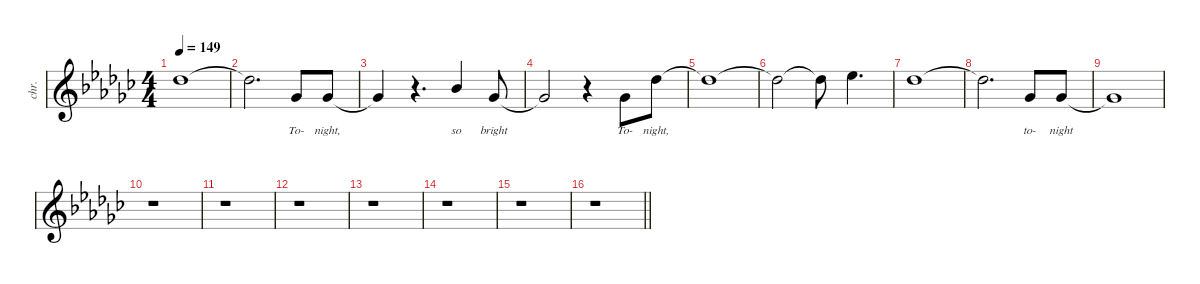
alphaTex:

\defaultSystemsLayout 4
\hideDynamics
\bracketExtendMode nobrackets
\otherSystemsTrackNameOrientation horizontal
\track ("Vocals-show" "chr.") {defaultSystemsLayout 8 instrument voiceoohs}
\staff {score}
\tuning (Eb4 Bb3 Gb3 Db3 Ab2 Eb2)
\ts (4 4)
\tempo 149
\clef g2
\ks gb
10.1{t acc b}.1{dy f beam Down} |
10.1{t acc b}.2{d beam Down} 3.1{acc b}.8{lyrics (0 "To-") lyrics (1 "") lyrics (2 "") lyrics (3 "") lyrics (4 "") dy ff beam Up} 3.1{acc b}.8{lyrics (0 "night,") lyrics (1 "") lyrics (2 "") lyrics (3 "") lyrics (4 "") beam Up} |
3.1{t acc b}.4{dy f beam Up} r.4{d beam Up} 7.1{acc b}.4{lyrics (0 "so") lyrics (1 "") lyrics (2 "") lyrics (3 "") lyrics (4 "") dy fff beam Up} 8.2{acc b}.8{lyrics (0 "bright") lyrics (1 "") lyrics (2 "") lyrics (3 "") lyrics (4 "") dy f beam Up} |
8.2{t acc b}.2{beam Up} r.4{beam Up} 3.1{acc b}.8{lyrics (0 "To-") lyrics (1 "") lyrics (2 "") lyrics (3 "") lyrics (4 "") beam Down} 10.1{acc b}.8{lyrics (0 "night,") lyrics (1 "") lyrics (2 "") lyrics (3 "") lyrics (4 "") dy fff beam Down} |
10.1{t acc b}.1{dy f beam Down} |
10.1{t acc b}.2{beam Down} 10.1{t acc b}.8{beam Down} 12.1{acc b}.4{d dy ff beam Down} |
10.1{acc b}.1{beam Down} |
10.1{t acc b}.2{d dy f beam Down} 8.2{acc b}.8{lyrics (0 "to-") lyrics (1 "") lyrics (2 "") lyrics (3 "") lyrics (4 "") beam Up} 8.2{acc b}.8{lyrics (0 "night") lyrics (1 "") lyrics (2 "") lyrics (3 "") lyrics (4 "") beam Up} |
8.2{t acc b}.1{beam Up} |
r.1{beam Down} |
r.1{beam Down} |
r.1{beam Down} |
r.1{beam Down} |
r.1{beam Down} |
r.1{beam Down} |
\barLineRight lightlight
r.1{beam Down}
